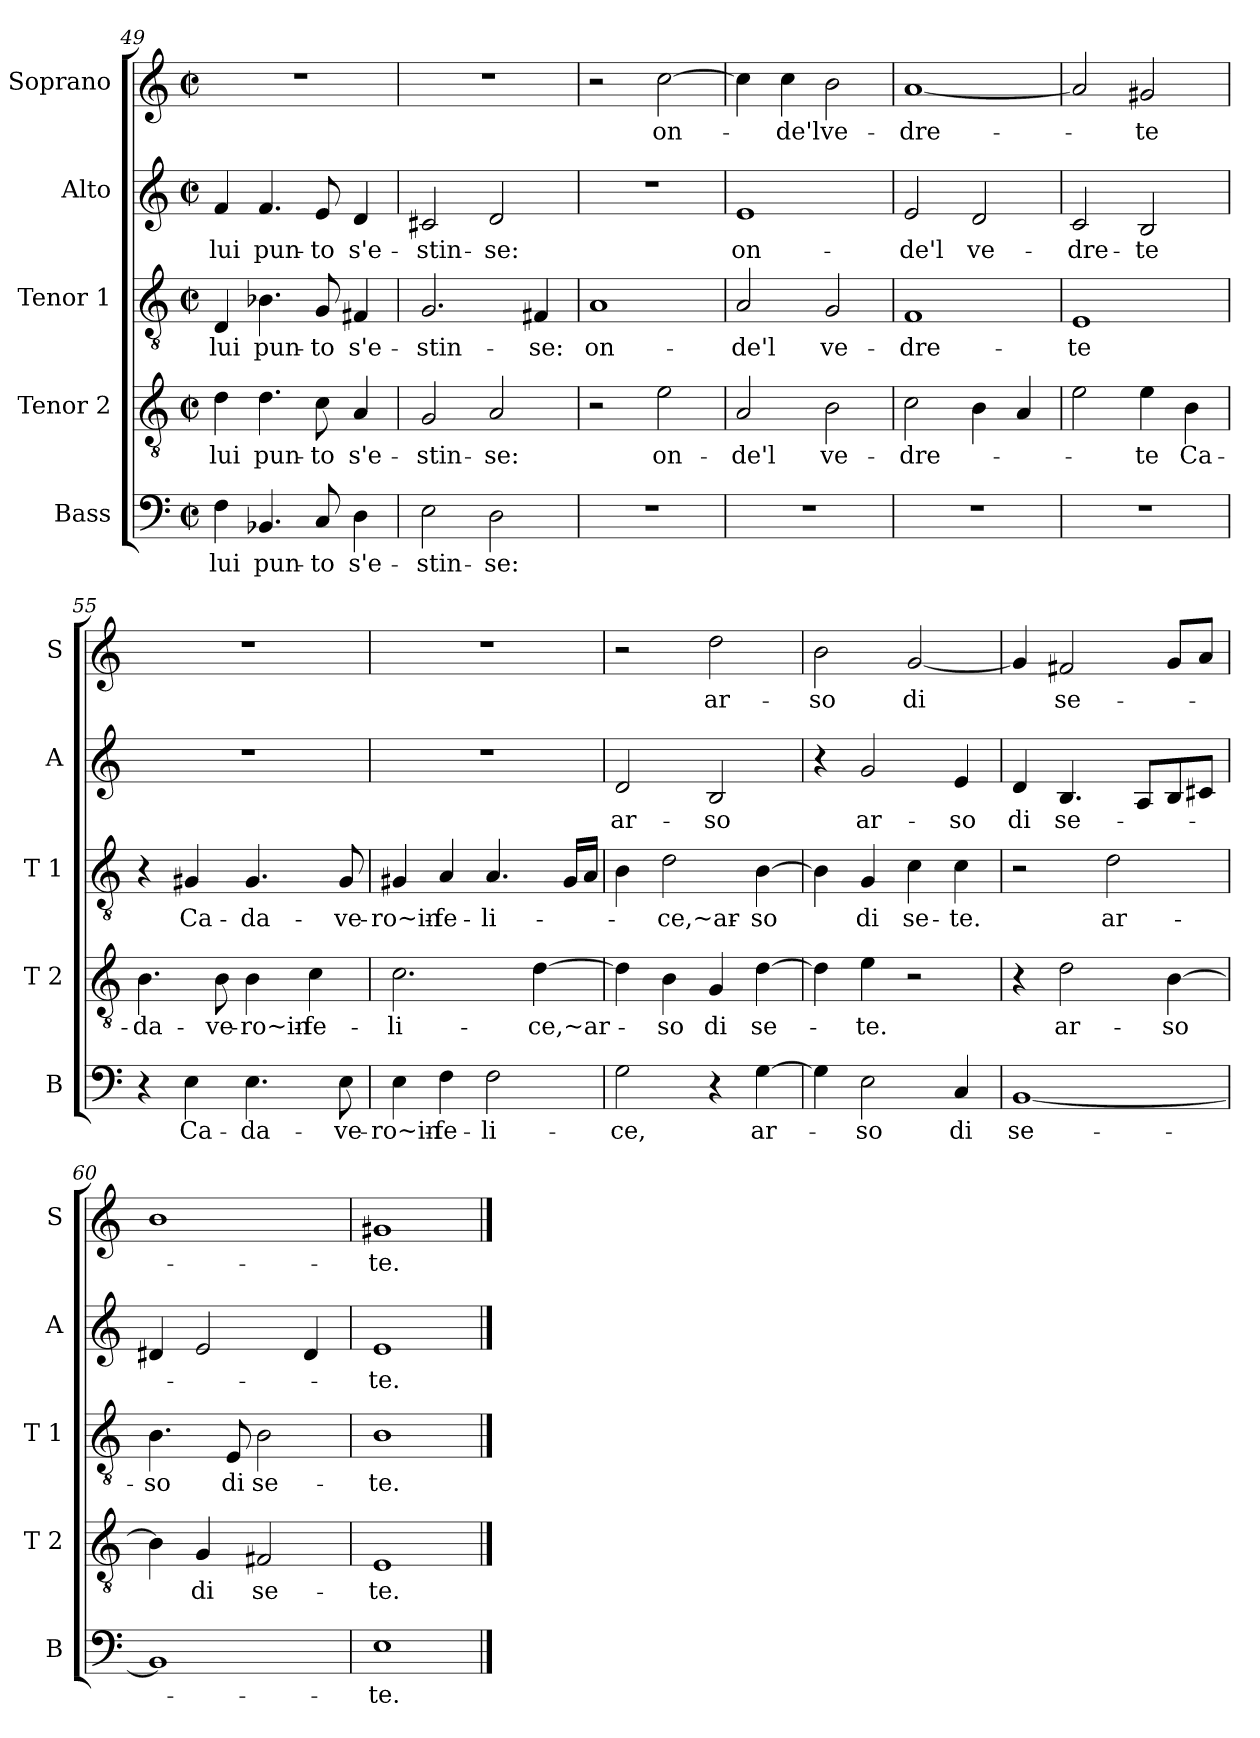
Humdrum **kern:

**kern	**text	**kern	**text	**kern	**text	**kern	**text	**kern	**text
*part5	*part5	*part4	*part4	*part3	*part3	*part2	*part2	*part1	*part1
*staff5	*staff5	*staff4	*staff4	*staff3	*staff3	*staff2	*staff2	*staff1	*staff1
*I"Bass	*	*I"Tenor 2	*	*I"Tenor 1	*	*I"Alto	*	*I"Soprano	*
*I'B	*	*I'T 2	*	*I'T 1	*	*I'A	*	*I'S	*
*clefF4	*	*clefGv2	*	*clefGv2	*	*clefG2	*	*clefG2	*
*k[]	*	*k[]	*	*k[]	*	*k[]	*	*k[]	*
*C:	*	*C:	*	*C:	*	*C:	*	*C:	*
*M2/2	*	*M2/2	*	*M2/2	*	*M2/2	*	*M2/2	*
*met(c|)	*	*met(c|)	*	*met(c|)	*	*met(c|)	*	*met(c|)	*
=49	=49	=49	=49	=49	=49	=49	=49	=49	=49
!	!LO:LY:b	!	!LO:LY:b	!	!LO:LY:b	!	!LO:LY:b	!	!
4F\	lui	4d\	lui	4D/	lui	4f/	lui	1r	.
!	!LO:LY:b	!	!LO:LY:b	!	!LO:LY:b	!	!LO:LY:b	!	!
4.BB-X/	pun-	4.d\	pun-	4.B-X\	pun-	4.f/	pun-	.	.
!	!LO:LY:b	!	!LO:LY:b	!	!LO:LY:b	!	!LO:LY:b	!	!
8C/	-to	8c\	-to	8G/	-to	8e/	-to	.	.
!	!LO:LY:b	!	!LO:LY:b	!	!LO:LY:b	!	!LO:LY:b	!	!
4D\	s'e-	4A/	s'e-	4F#X/	s'e-	4d/	s'e-	.	.
=50	=50	=50	=50	=50	=50	=50	=50	=50	=50
!	!LO:LY:b	!	!LO:LY:b	!	!LO:LY:b	!	!LO:LY:b	!	!
2E\	-stin-	2G/	-stin-	2.G/	-stin-	2c#X/	-stin-	1r	.
!	!LO:LY:b	!	!LO:LY:b	!	!	!	!LO:LY:b	!	!
2D\	-se:	2A/	-se:	.	.	2d/	-se:	.	.
!	!	!	!	!	!LO:LY:b	!	!	!	!
.	.	.	.	4F#X/	-se:	.	.	.	.
=51	=51	=51	=51	=51	=51	=51	=51	=51	=51
!	!	!	!	!	!LO:LY:b	!	!	!	!
1r	.	2r	.	1A	on-	1r	.	2r	.
!	!	!	!LO:LY:b	!	!	!	!	!	!LO:LY:b
.	.	2e\	on-	.	.	.	.	[2cc\	on-
=52	=52	=52	=52	=52	=52	=52	=52	=52	=52
!	!	!	!LO:LY:b	!	!LO:LY:b	!	!LO:LY:b	!	!
1r	.	2A/	-de'l	2A/	-de'l	1e	on-	4cc\]	.
!	!	!	!	!	!	!	!	!	!LO:LY:b
.	.	.	.	.	.	.	.	4cc\	-de'l
!	!	!	!LO:LY:b	!	!LO:LY:b	!	!	!	!LO:LY:b
.	.	2B\	ve-	2G/	ve-	.	.	2b\	ve-
=53	=53	=53	=53	=53	=53	=53	=53	=53	=53
!	!	!	!LO:LY:b	!	!LO:LY:b	!	!LO:LY:b	!	!LO:LY:b
1r	.	2c\	-dre-	1F	-dre-	2e/	-de'l	[1a	-dre-
!	!	!	!	!	!	!	!LO:LY:b	!	!
.	.	4B\	.	.	.	2d/	ve-	.	.
.	.	4A/	.	.	.	.	.	.	.
!!LO:PB:g=z
=54	=54	=54	=54	=54	=54	=54	=54	=54	=54
!	!	!	!	!	!LO:LY:b	!	!LO:LY:b	!	!
1r	.	2e\	.	1E	-te	2c/	-dre-	2a/]	.
!	!	!	!LO:LY:b	!	!	!	!LO:LY:b	!	!LO:LY:b
.	.	4e\	-te	.	.	2B/	-te	2g#X/	-te
!	!	!	!LO:LY:b	!	!	!	!	!	!
.	.	4B\	Ca-	.	.	.	.	.	.
=55	=55	=55	=55	=55	=55	=55	=55	=55	=55
!	!	!	!LO:LY:b	!	!	!	!	!	!
4r	.	4.B\	-da-	4r	.	1r	.	1r	.
!	!LO:LY:b	!	!	!	!LO:LY:b	!	!	!	!
4E\	Ca-	.	.	4G#X/	Ca-	.	.	.	.
!	!	!	!LO:LY:b	!	!	!	!	!	!
.	.	8B\	-ve-	.	.	.	.	.	.
!	!LO:LY:b	!	!LO:LY:b	!	!LO:LY:b	!	!	!	!
4.E\	-da-	4B\	-ro~in-	4.G#/	-da-	.	.	.	.
!	!	!	!LO:LY:b	!	!	!	!	!	!
.	.	4c\	-fe-	.	.	.	.	.	.
!	!LO:LY:b	!	!	!	!LO:LY:b	!	!	!	!
8E\	-ve-	.	.	8G#/	-ve-	.	.	.	.
=56	=56	=56	=56	=56	=56	=56	=56	=56	=56
!	!LO:LY:b	!	!LO:LY:b	!	!LO:LY:b	!	!	!	!
4E\	-ro~in-	2.c\	-li-	4G#X/	-ro~in-	1r	.	1r	.
!	!LO:LY:b	!	!	!	!LO:LY:b	!	!	!	!
4F\	-fe-	.	.	4A/	-fe-	.	.	.	.
!	!LO:LY:b	!	!	!	!LO:LY:b	!	!	!	!
2F\	-li-	.	.	4.A/	-li-	.	.	.	.
!	!	!	!LO:LY:b	!	!	!	!	!	!
.	.	[4d\	-ce,~ar-	.	.	.	.	.	.
.	.	.	.	16G#/LL	.	.	.	.	.
.	.	.	.	16A/JJ	.	.	.	.	.
=57	=57	=57	=57	=57	=57	=57	=57	=57	=57
!	!LO:LY:b	!	!	!	!	!	!LO:LY:b	!	!
2G\	-ce,	4d\]	.	4B\	.	2d/	ar-	2r	.
!	!	!	!LO:LY:b	!	!LO:LY:b	!	!	!	!
.	.	4B\	-so	2d\	-ce,~ar-	.	.	.	.
!	!	!	!LO:LY:b	!	!	!	!LO:LY:b	!	!LO:LY:b
4r	.	4G/	di	.	.	2B/	-so	2dd\	ar-
!	!LO:LY:b	!	!LO:LY:b	!	!LO:LY:b	!	!	!	!
[4G\	ar-	[4d\	se-	[4B\	-so	.	.	.	.
=58	=58	=58	=58	=58	=58	=58	=58	=58	=58
!	!	!	!	!	!	!	!	!	!LO:LY:b
4G\]	.	4d\]	.	4B\]	.	4r	.	2b\	-so
!	!LO:LY:b	!	!LO:LY:b	!	!LO:LY:b	!	!LO:LY:b	!	!
2E\	-so	4e\	-te.	4G/	di	2g/	ar-	.	.
!	!	!	!	!	!LO:LY:b	!	!	!	!LO:LY:b
.	.	2r	.	4c\	se-	.	.	[2g/	di
!	!LO:LY:b	!	!	!	!LO:LY:b	!	!LO:LY:b	!	!
4C/	di	.	.	4c\	-te.	4e/	-so	.	.
=59	=59	=59	=59	=59	=59	=59	=59	=59	=59
!	!LO:LY:b	!	!	!	!	!	!LO:LY:b	!	!
[1BB	se-	4r	.	2r	.	4d/	di	4g/]	.
!	!	!	!LO:LY:b	!	!	!	!LO:LY:b	!	!LO:LY:b
.	.	2d\	ar-	.	.	4.B/	se-	2f#X/	se-
!	!	!	!	!	!LO:LY:b	!	!	!	!
.	.	.	.	2d\	ar-	.	.	.	.
.	.	.	.	.	.	8A/L	.	.	.
!	!	!	!LO:LY:b	!	!	!	!	!	!
.	.	[4B\	-so	.	.	8B/	.	8g/L	.
.	.	.	.	.	.	8c#X/J	.	8a/J	.
!!LO:LB:g=z
=60	=60	=60	=60	=60	=60	=60	=60	=60	=60
!	!	!	!	!	!LO:LY:b	!	!	!	!
1BB]	.	4B\]	.	4.B\	-so	4d#X/	.	1b	.
!	!	!	!LO:LY:b	!	!	!	!	!	!
.	.	4G/	di	.	.	2e/	.	.	.
!	!	!	!	!	!LO:LY:b	!	!	!	!
.	.	.	.	8E/	di	.	.	.	.
!	!	!	!LO:LY:b	!	!LO:LY:b	!	!	!	!
.	.	2F#X/	se-	2B\	se-	.	.	.	.
.	.	.	.	.	.	4d#/	.	.	.
=61	=61	=61	=61	=61	=61	=61	=61	=61	=61
!	!LO:LY:b	!	!LO:LY:b	!	!LO:LY:b	!	!LO:LY:b	!	!LO:LY:b
1E	-te.	1E	-te.	1B	-te.	1e	-te.	1g#X	-te.
==	==	==	==	==	==	==	==	==	==
*-	*-	*-	*-	*-	*-	*-	*-	*-	*-
